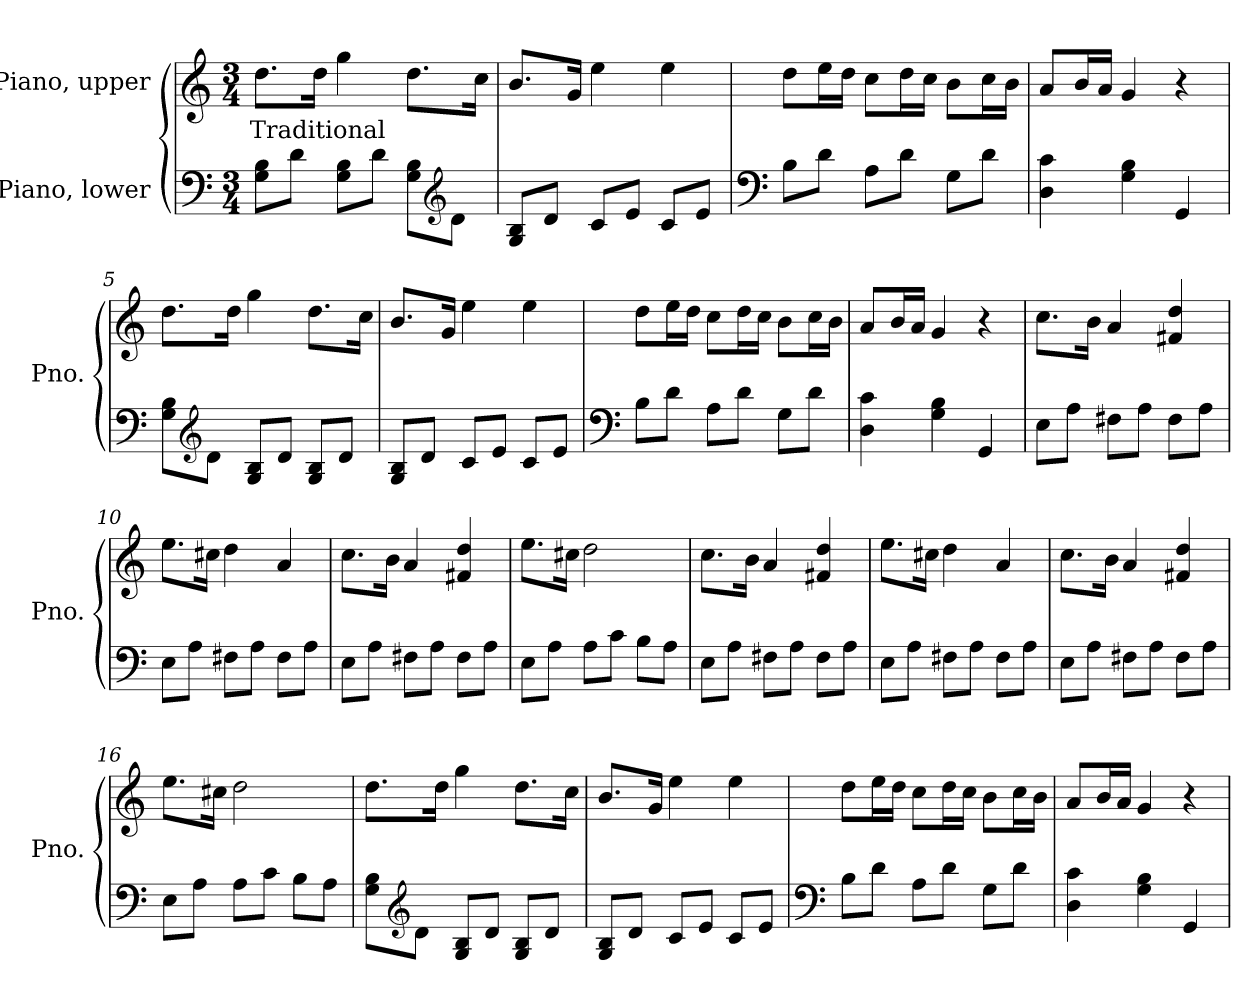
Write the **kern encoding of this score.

**kern	**kern	**text
*part2	*part1	*part1
*staff2	*staff1	*staff1
*I"Piano, lower	*I"Piano, upper	*
*I'Pno.	*I'Pno.	*
*clefF4	*clefG2	*
*k[]	*k[]	*
*M3/4	*M3/4	*
*MM100	*MM100	*
=1	=1	=1
!	!	!LO:LY:b
8G\ 8B\L	8.dd\L	Traditional
8d\J	.	.
.	16dd\Jk	.
8G\ 8B\L	4gg\	.
8d\J	.	.
8G\ 8B\L	8.dd\L	.
*clefG2	*	*
8d\J	.	.
.	16cc\Jk	.
=2	=2	=2
8G/ 8B/L	8.b/L	.
8d/J	.	.
.	16g/Jk	.
8c/L	4ee\	.
8e/J	.	.
8c/L	4ee\	.
8e/J	.	.
=3	=3	=3
*clefF4	*	*
8B\L	8dd\L	.
8d\J	16ee\L	.
.	16dd\JJ	.
8A\L	8cc\L	.
8d\J	16dd\L	.
.	16cc\JJ	.
8G\L	8b\L	.
8d\J	16cc\L	.
.	16b\JJ	.
=4	=4	=4
4D\ 4c\	8a/L	.
.	16b/L	.
.	16a/JJ	.
4G\ 4B\	4g/	.
4GG/	4r	.
!!LO:LB:g=z
=5	=5	=5
8G\ 8B\L	8.dd\L	.
*clefG2	*	*
8d\J	.	.
.	16dd\Jk	.
8G/ 8B/L	4gg\	.
8d/J	.	.
8G/ 8B/L	8.dd\L	.
8d/J	.	.
.	16cc\Jk	.
=6	=6	=6
8G/ 8B/L	8.b/L	.
8d/J	.	.
.	16g/Jk	.
8c/L	4ee\	.
8e/J	.	.
8c/L	4ee\	.
8e/J	.	.
=7	=7	=7
*clefF4	*	*
8B\L	8dd\L	.
8d\J	16ee\L	.
.	16dd\JJ	.
8A\L	8cc\L	.
8d\J	16dd\L	.
.	16cc\JJ	.
8G\L	8b\L	.
8d\J	16cc\L	.
.	16b\JJ	.
=8	=8	=8
4D\ 4c\	8a/L	.
.	16b/L	.
.	16a/JJ	.
4G\ 4B\	4g/	.
4GG/	4r	.
=9	=9	=9
8E\L	8.cc\L	.
8A\J	.	.
.	16b\Jk	.
8F#X\L	4a/	.
8A\J	.	.
8F#\L	4f#X/ 4dd/	.
8A\J	.	.
!!LO:LB:g=z
=10	=10	=10
8E\L	8.ee\L	.
8A\J	.	.
.	16cc#X\Jk	.
8F#X\L	4dd\	.
8A\J	.	.
8F#\L	4a/	.
8A\J	.	.
=11	=11	=11
8E\L	8.cc\L	.
8A\J	.	.
.	16b\Jk	.
8F#X\L	4a/	.
8A\J	.	.
8F#\L	4f#X/ 4dd/	.
8A\J	.	.
=12	=12	=12
8E\L	8.ee\L	.
8A\J	.	.
.	16cc#X\Jk	.
8A\L	2dd\	.
8c\J	.	.
8B\L	.	.
8A\J	.	.
=13	=13	=13
8E\L	8.cc\L	.
8A\J	.	.
.	16b\Jk	.
8F#X\L	4a/	.
8A\J	.	.
8F#\L	4f#X/ 4dd/	.
8A\J	.	.
=14	=14	=14
8E\L	8.ee\L	.
8A\J	.	.
.	16cc#X\Jk	.
8F#X\L	4dd\	.
8A\J	.	.
8F#\L	4a/	.
8A\J	.	.
!!LO:LB:g=z
=15	=15	=15
8E\L	8.cc\L	.
8A\J	.	.
.	16b\Jk	.
8F#X\L	4a/	.
8A\J	.	.
8F#\L	4f#X/ 4dd/	.
8A\J	.	.
=16	=16	=16
8E\L	8.ee\L	.
8A\J	.	.
.	16cc#X\Jk	.
8A\L	2dd\	.
8c\J	.	.
8B\L	.	.
8A\J	.	.
=17	=17	=17
8G\ 8B\L	8.dd\L	.
*clefG2	*	*
8d\J	.	.
.	16dd\Jk	.
8G/ 8B/L	4gg\	.
8d/J	.	.
8G/ 8B/L	8.dd\L	.
8d/J	.	.
.	16cc\Jk	.
=18	=18	=18
8G/ 8B/L	8.b/L	.
8d/J	.	.
.	16g/Jk	.
8c/L	4ee\	.
8e/J	.	.
8c/L	4ee\	.
8e/J	.	.
=19	=19	=19
*clefF4	*	*
8B\L	8dd\L	.
8d\J	16ee\L	.
.	16dd\JJ	.
8A\L	8cc\L	.
8d\J	16dd\L	.
.	16cc\JJ	.
8G\L	8b\L	.
8d\J	16cc\L	.
.	16b\JJ	.
!!LO:LB:g=z
=20	=20	=20
4D\ 4c\	8a/L	.
.	16b/L	.
.	16a/JJ	.
4G\ 4B\	4g/	.
4GG/	4r	.
=	=	=
*-	*-	*-
